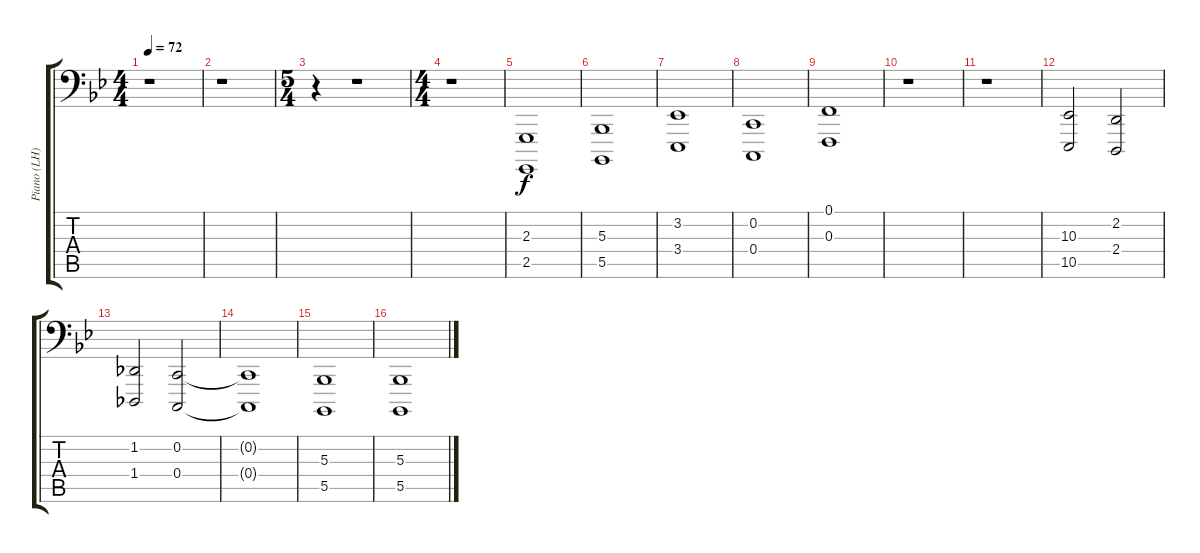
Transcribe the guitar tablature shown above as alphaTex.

\track ("Piano (LH) (Print)" "Piano (LH)") {instrument brightacousticpiano}
\staff {score tabs}
\tuning (F2 C2 F1 C1 F0 C0) {hide}
\ts (4 4)
\tempo 72
\clef f4
\ks bb
r.1{dy f instrument brightacousticpiano} |
r.1 |
\ts (5 4)
r.4 r.1 |
\ts (4 4)
r.1 |
(2.3 2.5).1 |
(5.3 5.5).1 |
(3.2 3.4).1 |
(0.2 0.4).1 |
(0.1 0.3).1 |
r.1 |
r.1 |
(10.3 10.5).2 (2.2 2.4).2 |
(1.2 1.4).2 (0.2 0.4).2 |
(0.2{t} 0.4{t}).1 |
(5.3 5.5).1 |
(5.3 5.5).1
